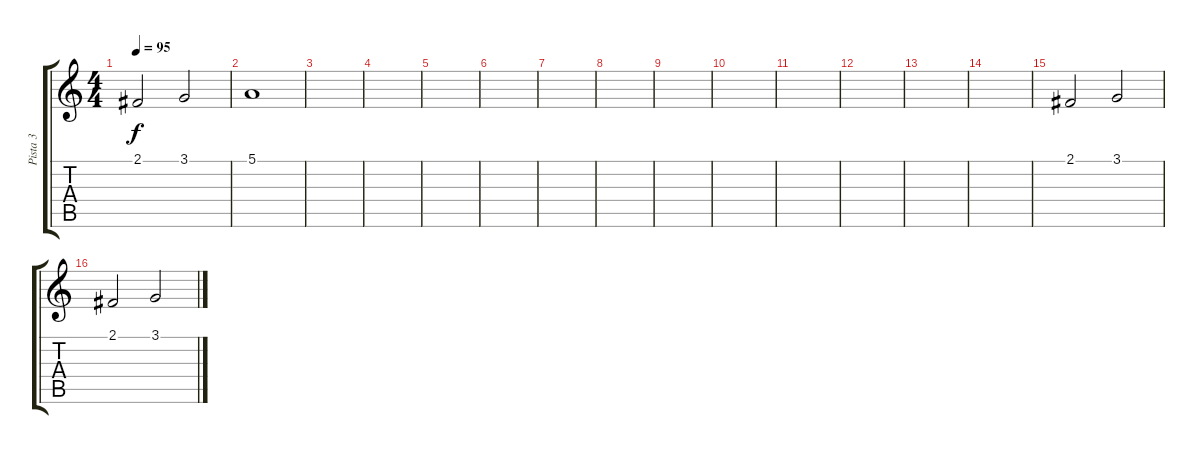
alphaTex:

\track ("Pista 3" "Pista 3") {instrument altosax}
\staff {score tabs}
\tuning (E4 B3 G3 D3 A2 E2) {hide}
\ts (4 4)
\tempo 95
\clef g2
\ks c
2.1.2{dy f} 3.1.2 |
5.1.1 |
|
|
|
|
|
|
|
|
|
|
|
|
2.1.2 3.1.2 |
2.1.2 3.1.2
